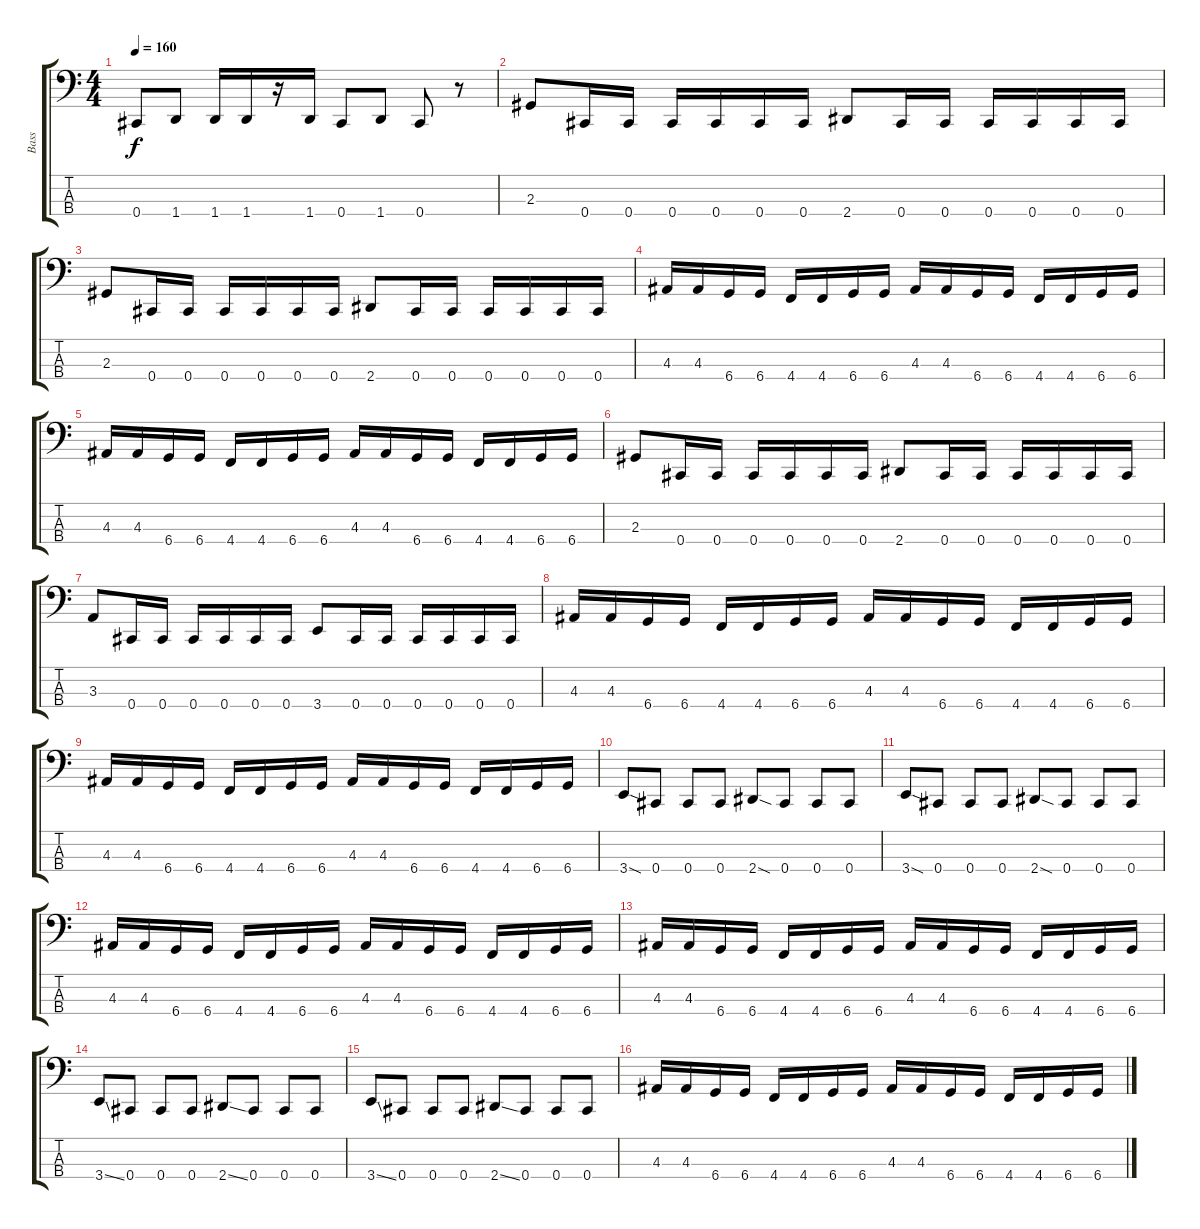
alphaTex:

\track ("Bass" "Bass") {instrument electricbasspick}
\staff {score tabs}
\tuning (E2 B1 Gb1 Db1) {hide}
\ts (4 4)
\tempo 160
\clef f4
\ks c
0.4.8{dy f instrument electricbasspick} 1.4.8 1.4.16 1.4.16 r.16 1.4.16 0.4.8 1.4.8 0.4.8 r.8 |
2.3.8 0.4.16 0.4.16 0.4.16 0.4.16 0.4.16 0.4.16 2.4.8 0.4.16 0.4.16 0.4.16 0.4.16 0.4.16 0.4.16 |
2.3.8 0.4.16 0.4.16 0.4.16 0.4.16 0.4.16 0.4.16 2.4.8 0.4.16 0.4.16 0.4.16 0.4.16 0.4.16 0.4.16 |
4.3.16 4.3.16 6.4.16 6.4.16 4.4.16 4.4.16 6.4.16 6.4.16 4.3.16 4.3.16 6.4.16 6.4.16 4.4.16 4.4.16 6.4.16 6.4.16 |
4.3.16 4.3.16 6.4.16 6.4.16 4.4.16 4.4.16 6.4.16 6.4.16 4.3.16 4.3.16 6.4.16 6.4.16 4.4.16 4.4.16 6.4.16 6.4.16 |
2.3.8 0.4.16 0.4.16 0.4.16 0.4.16 0.4.16 0.4.16 2.4.8 0.4.16 0.4.16 0.4.16 0.4.16 0.4.16 0.4.16 |
3.3.8 0.4.16 0.4.16 0.4.16 0.4.16 0.4.16 0.4.16 3.4.8 0.4.16 0.4.16 0.4.16 0.4.16 0.4.16 0.4.16 |
4.3.16 4.3.16 6.4.16 6.4.16 4.4.16 4.4.16 6.4.16 6.4.16 4.3.16 4.3.16 6.4.16 6.4.16 4.4.16 4.4.16 6.4.16 6.4.16 |
4.3.16 4.3.16 6.4.16 6.4.16 4.4.16 4.4.16 6.4.16 6.4.16 4.3.16 4.3.16 6.4.16 6.4.16 4.4.16 4.4.16 6.4.16 6.4.16 |
3.4{sod}.8 0.4.8 0.4.8 0.4.8 2.4{sod}.8 0.4.8 0.4.8 0.4.8 |
3.4{sod}.8 0.4.8 0.4.8 0.4.8 2.4{sod}.8 0.4.8 0.4.8 0.4.8 |
4.3.16 4.3.16 6.4.16 6.4.16 4.4.16 4.4.16 6.4.16 6.4.16 4.3.16 4.3.16 6.4.16 6.4.16 4.4.16 4.4.16 6.4.16 6.4.16 |
4.3.16 4.3.16 6.4.16 6.4.16 4.4.16 4.4.16 6.4.16 6.4.16 4.3.16 4.3.16 6.4.16 6.4.16 4.4.16 4.4.16 6.4.16 6.4.16 |
3.4{ss}.8 0.4.8 0.4.8 0.4.8 2.4{ss}.8 0.4.8 0.4.8 0.4.8 |
3.4{ss}.8 0.4.8 0.4.8 0.4.8 2.4{ss}.8 0.4.8 0.4.8 0.4.8 |
4.3.16 4.3.16 6.4.16 6.4.16 4.4.16 4.4.16 6.4.16 6.4.16 4.3.16 4.3.16 6.4.16 6.4.16 4.4.16 4.4.16 6.4.16 6.4.16
